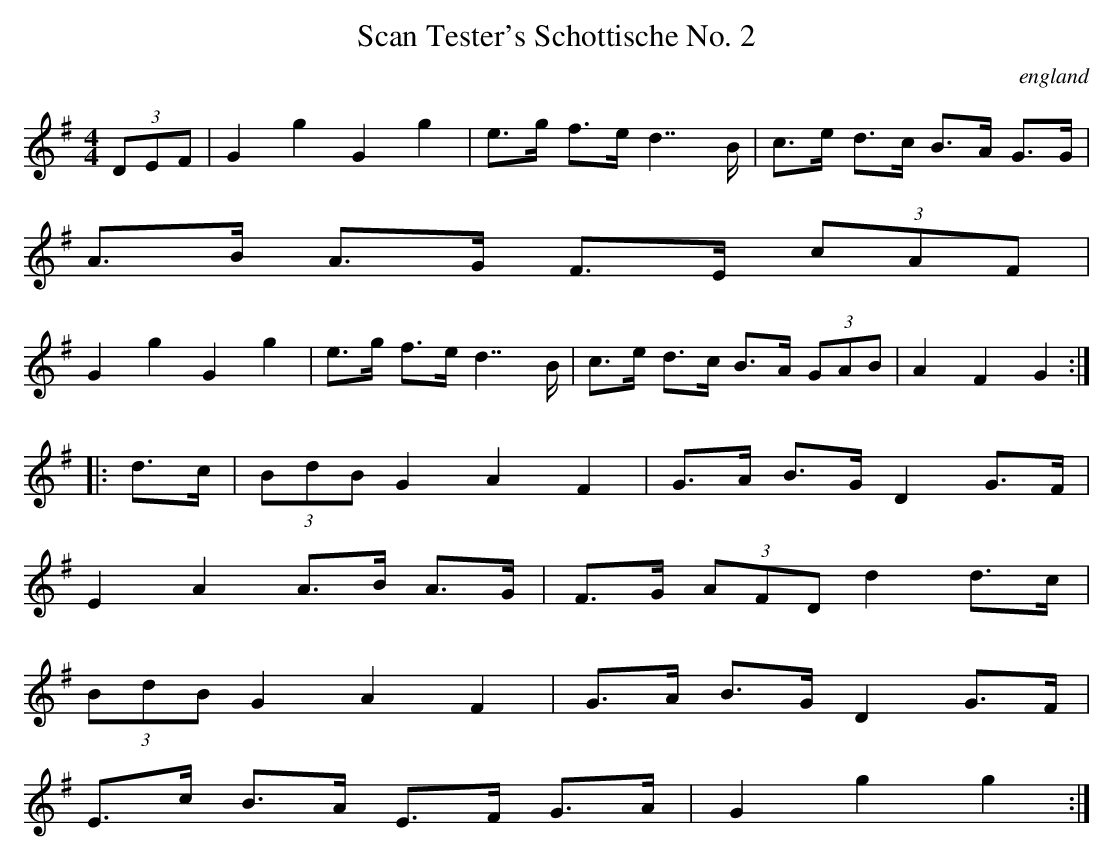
X:1
T:Scan Tester's Schottische No. 2
O:england
M:4/4
L:1/8
K:G
(3DEF|G2g2G2g2|e3/2g/2 f3/2e/2 d7/2B/2|c3/2e/2 d3/2c/2 B3/2A/2 G3/2G/2|
A3/2B/2 A3/2G/2 F3/2E/2  (3cAF|
G2g2G2g2|e3/2g/2 f3/2e/2 d7/2B/2|c3/2e/2 d3/2c/2 B3/2A/2  (3GAB|A2F2G2:|
|:d3/2c/2| (3BdB G2A2F2|G3/2A/2 B3/2G/2 D2G3/2F/2|
E2A2A3/2B/2 A3/2G/2|F3/2G/2  (3AFD d2d3/2c/2|
(3BdB G2A2F2|G3/2A/2 B3/2G/2 D2G3/2F/2|
E3/2c/2 B3/2A/2 E3/2F/2 G3/2A/2|G2g2g2:|
